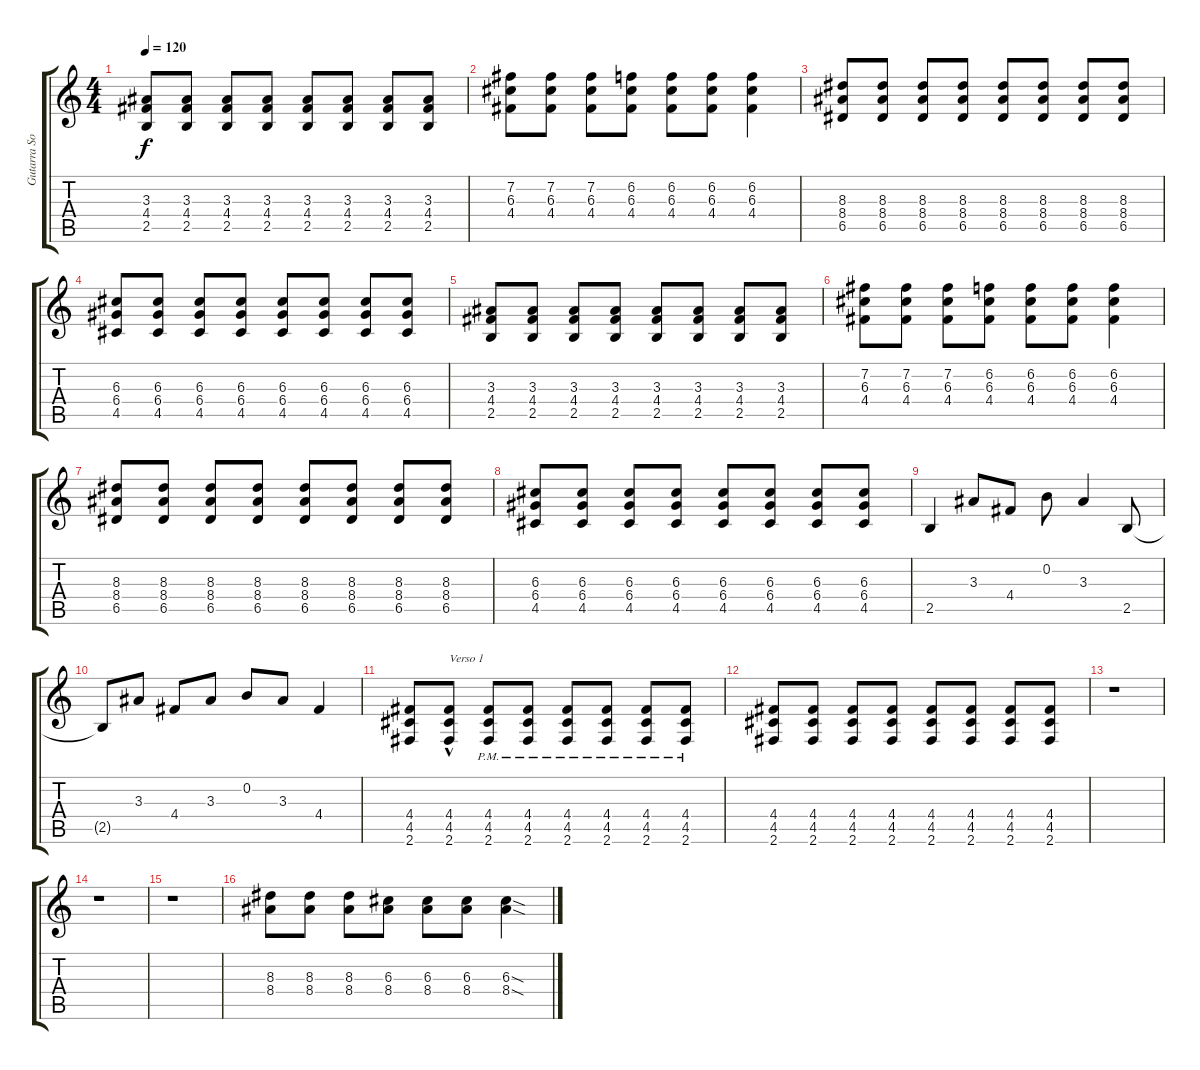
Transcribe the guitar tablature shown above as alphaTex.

\track ("Gutarra Solo" "Gutarra So") {instrument distortionguitar}
\staff {score tabs}
\tuning (E4 B3 G3 D3 A2 E2) {hide}
\ts (4 4)
\tempo 120
\clef g2
\ks c
(3.3 4.4 2.5).8{dy f instrument distortionguitar} (3.3 4.4 2.5).8 (3.3 4.4 2.5).8 (3.3 4.4 2.5).8 (3.3 4.4 2.5).8 (3.3 4.4 2.5).8 (3.3 4.4 2.5).8 (3.3 4.4 2.5).8 |
(7.2 6.3 4.4).8 (7.2 6.3 4.4).8 (7.2 6.3 4.4).8 (6.2 6.3 4.4).8 (6.2 6.3 4.4).8 (6.2 6.3 4.4).8 (6.2 6.3 4.4).4 |
(8.3 8.4 6.5).8{instrument distortionguitar} (8.3 8.4 6.5).8 (8.3 8.4 6.5).8 (8.3 8.4 6.5).8 (8.3 8.4 6.5).8 (8.3 8.4 6.5).8 (8.3 8.4 6.5).8 (8.3 8.4 6.5).8 |
(6.3 6.4 4.5).8 (6.3 6.4 4.5).8 (6.3 6.4 4.5).8 (6.3 6.4 4.5).8 (6.3 6.4 4.5).8 (6.3 6.4 4.5).8 (6.3 6.4 4.5).8 (6.3 6.4 4.5).8 |
(3.3 4.4 2.5).8{instrument distortionguitar} (3.3 4.4 2.5).8 (3.3 4.4 2.5).8 (3.3 4.4 2.5).8 (3.3 4.4 2.5).8 (3.3 4.4 2.5).8 (3.3 4.4 2.5).8 (3.3 4.4 2.5).8 |
(7.2 6.3 4.4).8 (7.2 6.3 4.4).8 (7.2 6.3 4.4).8 (6.2 6.3 4.4).8 (6.2 6.3 4.4).8 (6.2 6.3 4.4).8 (6.2 6.3 4.4).4 |
(8.3 8.4 6.5).8{instrument distortionguitar} (8.3 8.4 6.5).8 (8.3 8.4 6.5).8 (8.3 8.4 6.5).8 (8.3 8.4 6.5).8 (8.3 8.4 6.5).8 (8.3 8.4 6.5).8 (8.3 8.4 6.5).8 |
(6.3 6.4 4.5).8 (6.3 6.4 4.5).8 (6.3 6.4 4.5).8 (6.3 6.4 4.5).8 (6.3 6.4 4.5).8 (6.3 6.4 4.5).8 (6.3 6.4 4.5).8 (6.3 6.4 4.5).8 |
2.5.4{volume 13 instrument electricguitarjazz} 3.3.8 4.4.8 0.2.8 3.3.4 2.5.8 |
2.5{t}.8 3.3.8 4.4.8 3.3.8 0.2.8 3.3.8 4.4.4 |
(4.4 4.5 2.6).8{instrument distortionguitar} (4.4 4.5{hac} 2.6{hac}).8{txt "Verso 1"} (4.4{pm} 4.5{pm} 2.6{pm}).8 (4.4{pm} 4.5{pm} 2.6{pm}).8 (4.4{pm} 4.5{pm} 2.6{pm}).8 (4.4{pm} 4.5{pm} 2.6{pm}).8 (4.4{pm} 4.5{pm} 2.6{pm}).8 (4.4{pm} 4.5{pm} 2.6{pm}).8 |
(4.4 4.5 2.6).8 (4.4 4.5 2.6).8 (4.4 4.5 2.6).8 (4.4 4.5 2.6).8 (4.4 4.5 2.6).8 (4.4 4.5 2.6).8 (4.4 4.5 2.6).8 (4.4 4.5 2.6).8 |
r.1 |
r.1 |
r.1 |
(8.3 8.4).8 (8.3 8.4).8 (8.3 8.4).8 (6.3 8.4).8 (6.3 8.4).8 (6.3 8.4).8 (6.3{sod} 8.4{sod}).4
